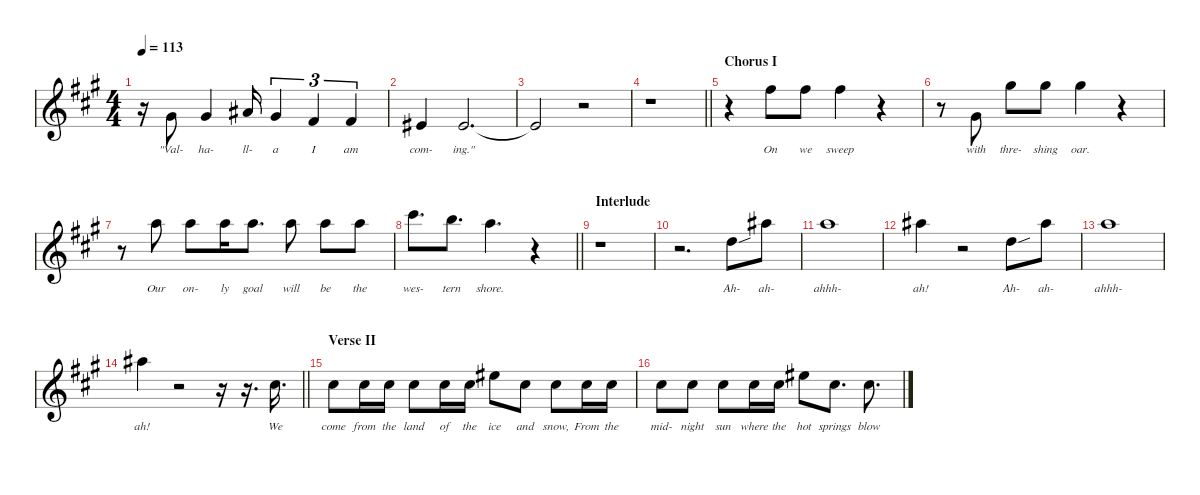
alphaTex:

\defaultSystemsLayout 4
\hideDynamics
\bracketExtendMode nobrackets
\singleTrackTrackNamePolicy hidden
\multiTrackTrackNamePolicy hidden
\firstSystemTrackNameMode fullname
\firstSystemTrackNameOrientation horizontal
\otherSystemsTrackNameOrientation horizontal
\track ("Vocals" "sax.") {instrument altosax}
\staff {score}
\tuning (E4 B3 G3 D3 A2 E2)
\displaytranspose 9
\ts (4 4)
\tempo 113
\clef g2
\ks a
r.16{dy f beam Down} 0.2{acc #}.8{lyrics (0 "\"Val-") lyrics (1 "") lyrics (2 "") lyrics (3 "") lyrics (4 "") beam Up} 0.2{acc #}.4{lyrics (0 "ha-") lyrics (1 "") lyrics (2 "") lyrics (3 "") lyrics (4 "") beam Up} 2.2{acc #}.16{lyrics (0 "ll-") lyrics (1 "") lyrics (2 "") lyrics (3 "") lyrics (4 "") beam Up} 0.2{acc #}.4{tu (3 2) lyrics (0 "a") lyrics (1 "") lyrics (2 "") lyrics (3 "") lyrics (4 "") beam Up} 2.3{acc #}.4{tu (3 2) lyrics (0 "I") lyrics (1 "") lyrics (2 "") lyrics (3 "") lyrics (4 "") beam Up} 2.3{acc #}.4{tu (3 2) lyrics (0 "am") lyrics (1 "") lyrics (2 "") lyrics (3 "") lyrics (4 "") beam Up} |
1.3{acc #}.4{lyrics (0 "com-") lyrics (1 "") lyrics (2 "") lyrics (3 "") lyrics (4 "") beam Up} 1.3{acc #}.2{d lyrics (0 "ing.\"") lyrics (1 "") lyrics (2 "") lyrics (3 "") lyrics (4 "") beam Up} |
1.3{t acc #}.2{beam Up} r.2{beam Up} |
\barLineRight lightlight
r.1{beam Down} |
\section ("" "Chorus I")
r.4{beam Down} 5.1{acc #}.8{lyrics (0 "On") lyrics (1 "") lyrics (2 "") lyrics (3 "") lyrics (4 "") beam Down} 5.1{acc #}.8{lyrics (0 "we") lyrics (1 "") lyrics (2 "") lyrics (3 "") lyrics (4 "") beam Down} 5.1{acc #}.4{lyrics (0 "sweep") lyrics (1 "") lyrics (2 "") lyrics (3 "") lyrics (4 "") beam Down} r.4{beam Down} |
r.8{beam Down} 0.2{acc #}.8{lyrics (0 "with") lyrics (1 "") lyrics (2 "") lyrics (3 "") lyrics (4 "") beam Up} 7.1{acc #}.8{lyrics (0 "thre-") lyrics (1 "") lyrics (2 "") lyrics (3 "") lyrics (4 "") beam Down} 7.1{acc #}.8{lyrics (0 "shing") lyrics (1 "") lyrics (2 "") lyrics (3 "") lyrics (4 "") beam Down} 7.1{acc #}.4{lyrics (0 "oar.") lyrics (1 "") lyrics (2 "") lyrics (3 "") lyrics (4 "") beam Down} r.4{beam Down} |
r.8{beam Down} 8.1{acc forcenatural}.8{lyrics (0 "Our") lyrics (1 "") lyrics (2 "") lyrics (3 "") lyrics (4 "") beam Down} 8.1{acc forcenatural}.8{lyrics (0 "on-") lyrics (1 "") lyrics (2 "") lyrics (3 "") lyrics (4 "") beam Down} 8.1{acc forcenatural}.16{lyrics (0 "ly") lyrics (1 "") lyrics (2 "") lyrics (3 "") lyrics (4 "") beam Down} 8.1{acc forcenatural}.8{d lyrics (0 "goal") lyrics (1 "") lyrics (2 "") lyrics (3 "") lyrics (4 "") beam Down} 8.1{acc forcenatural}.8{lyrics (0 "will") lyrics (1 "") lyrics (2 "") lyrics (3 "") lyrics (4 "") beam Down} 8.1{acc forcenatural}.8{lyrics (0 "be") lyrics (1 "") lyrics (2 "") lyrics (3 "") lyrics (4 "") beam Down} 8.1{acc forcenatural}.8{lyrics (0 "the") lyrics (1 "") lyrics (2 "") lyrics (3 "") lyrics (4 "") beam Down} |
\barLineRight lightlight
12.1{acc #}.8{d lyrics (0 "wes-") lyrics (1 "") lyrics (2 "") lyrics (3 "") lyrics (4 "") beam Down} 10.1{acc forcenatural}.8{d lyrics (0 "tern") lyrics (1 "") lyrics (2 "") lyrics (3 "") lyrics (4 "") beam Down} 8.1{acc forcenatural}.4{d lyrics (0 "shore.") lyrics (1 "") lyrics (2 "") lyrics (3 "") lyrics (4 "") beam Down} r.4{beam Down} |
\section ("" "Interlude")
r.1{beam Down} |
r.2{d beam Down} 1.1{sou acc forcenatural}.8{lyrics (0 "Ah-") lyrics (1 "") lyrics (2 "") lyrics (3 "") lyrics (4 "") beam Down} 9.1{acc #}.8{lyrics (0 "ah-") lyrics (1 "") lyrics (2 "") lyrics (3 "") lyrics (4 "") beam Down} |
8.1{acc forcenatural}.1{lyrics (0 "ahhh-") lyrics (1 "") lyrics (2 "") lyrics (3 "") lyrics (4 "") beam Down} |
9.1{acc #}.4{lyrics (0 "ah!") lyrics (1 "") lyrics (2 "") lyrics (3 "") lyrics (4 "") beam Down} r.2{beam Down} 1.1{sou acc forcenatural}.8{lyrics (0 "Ah-") lyrics (1 "") lyrics (2 "") lyrics (3 "") lyrics (4 "") beam Down} 9.1{acc #}.8{lyrics (0 "ah-") lyrics (1 "") lyrics (2 "") lyrics (3 "") lyrics (4 "") beam Down} |
8.1{acc forcenatural}.1{lyrics (0 "ahhh-") lyrics (1 "") lyrics (2 "") lyrics (3 "") lyrics (4 "") beam Down} |
\barLineRight lightlight
9.1{acc #}.4{lyrics (0 "ah!") lyrics (1 "") lyrics (2 "") lyrics (3 "") lyrics (4 "") beam Down} r.2{beam Down} r.16{beam Down} r.16{d beam Down} 9.3{acc #}.16{d lyrics (0 "We") lyrics (1 "") lyrics (2 "") lyrics (3 "") lyrics (4 "") beam Down} |
\section ("" "Verse II")
9.3{acc #}.8{lyrics (0 "come") lyrics (1 "") lyrics (2 "") lyrics (3 "") lyrics (4 "") beam Down} 9.3{acc #}.16{lyrics (0 "from") lyrics (1 "") lyrics (2 "") lyrics (3 "") lyrics (4 "") beam Down} 9.3{acc #}.16{lyrics (0 "the") lyrics (1 "") lyrics (2 "") lyrics (3 "") lyrics (4 "") beam Down} 9.3{acc #}.8{lyrics (0 "land") lyrics (1 "") lyrics (2 "") lyrics (3 "") lyrics (4 "") beam Down} 9.3{acc #}.16{lyrics (0 "of") lyrics (1 "") lyrics (2 "") lyrics (3 "") lyrics (4 "") beam Down} 9.3{acc #}.16{lyrics (0 "the") lyrics (1 "") lyrics (2 "") lyrics (3 "") lyrics (4 "") beam Down} 9.2{acc #}.8{lyrics (0 "ice") lyrics (1 "") lyrics (2 "") lyrics (3 "") lyrics (4 "") beam Down} 9.3{acc #}.8{lyrics (0 "and") lyrics (1 "") lyrics (2 "") lyrics (3 "") lyrics (4 "") beam Down} 9.3{acc #}.8{lyrics (0 "snow,") lyrics (1 "") lyrics (2 "") lyrics (3 "") lyrics (4 "") beam Down} 9.3{acc #}.16{lyrics (0 "From") lyrics (1 "") lyrics (2 "") lyrics (3 "") lyrics (4 "") beam Down} 9.3{acc #}.16{lyrics (0 "the") lyrics (1 "") lyrics (2 "") lyrics (3 "") lyrics (4 "") beam Down} |
9.3{acc #}.8{lyrics (0 "mid-") lyrics (1 "") lyrics (2 "") lyrics (3 "") lyrics (4 "") beam Down} 9.3{acc #}.8{lyrics (0 "night") lyrics (1 "") lyrics (2 "") lyrics (3 "") lyrics (4 "") beam Down} 9.3{acc #}.8{lyrics (0 "sun") lyrics (1 "") lyrics (2 "") lyrics (3 "") lyrics (4 "") beam Down} 9.3{acc #}.16{lyrics (0 "where") lyrics (1 "") lyrics (2 "") lyrics (3 "") lyrics (4 "") beam Down} 9.3{acc #}.16{lyrics (0 "the") lyrics (1 "") lyrics (2 "") lyrics (3 "") lyrics (4 "") beam Down} 9.2{acc #}.8{lyrics (0 "hot") lyrics (1 "") lyrics (2 "") lyrics (3 "") lyrics (4 "") beam Down} 9.3{acc #}.8{d lyrics (0 "springs") lyrics (1 "") lyrics (2 "") lyrics (3 "") lyrics (4 "") beam Down} 9.3{acc #}.8{d lyrics (0 "blow") lyrics (1 "") lyrics (2 "") lyrics (3 "") lyrics (4 "") beam Down}
